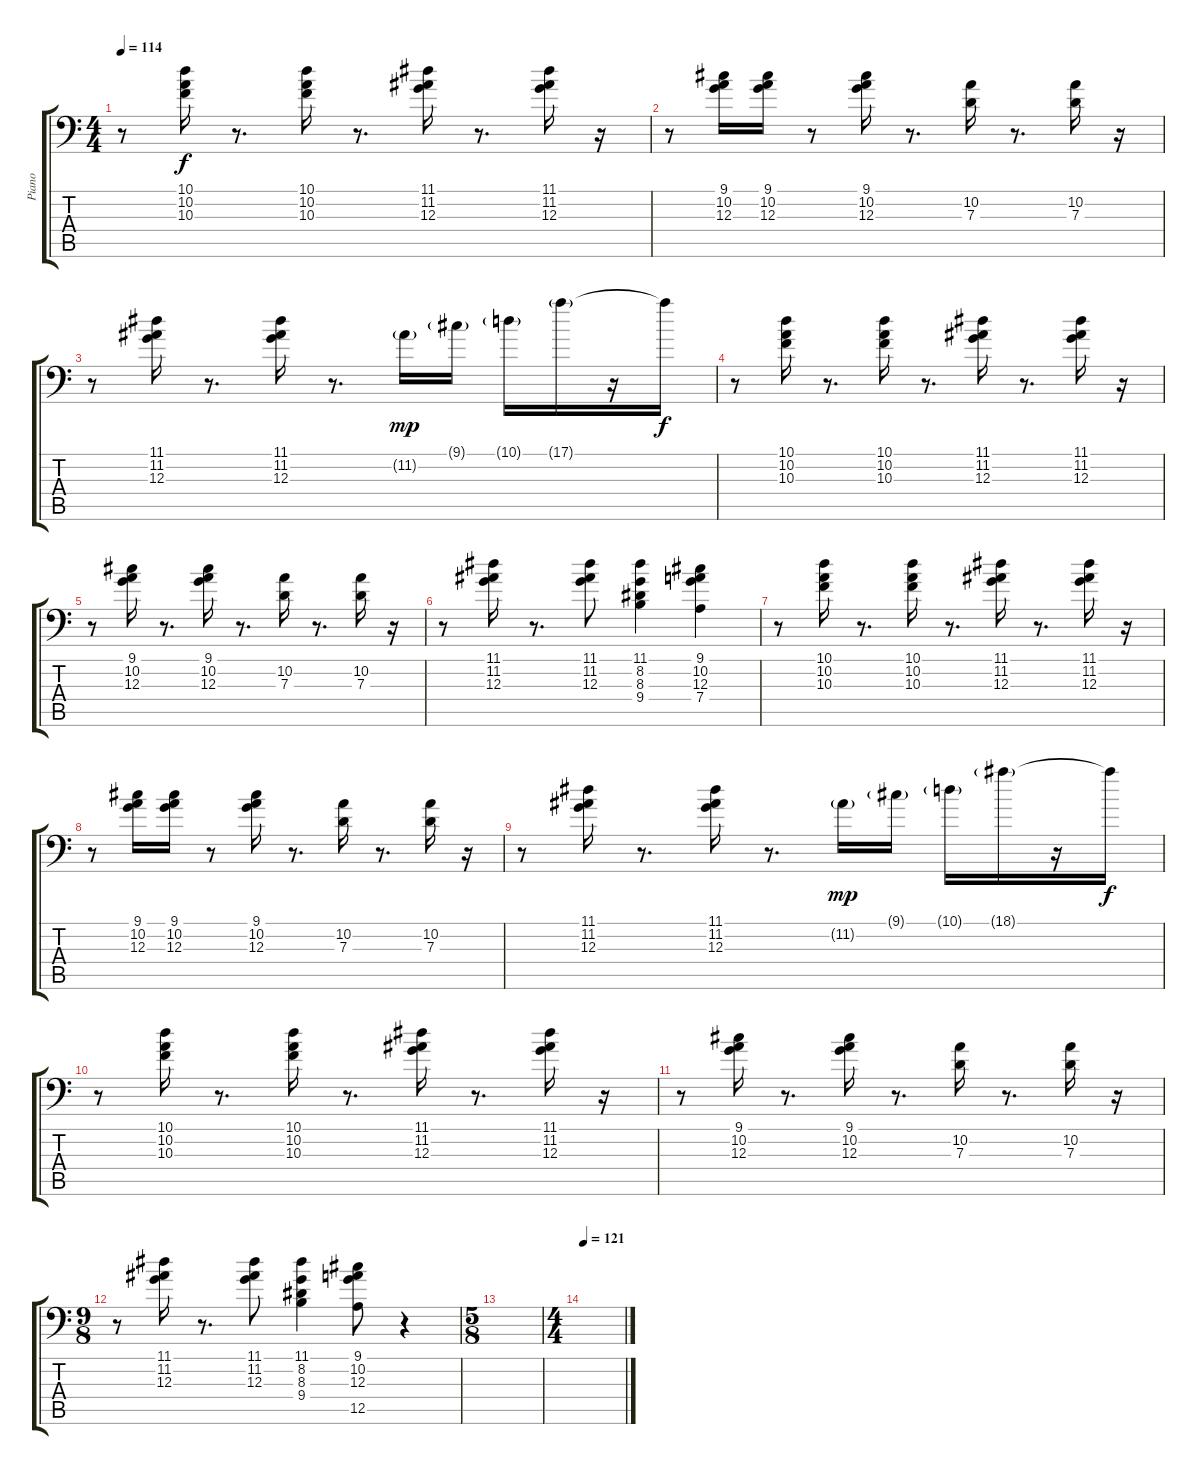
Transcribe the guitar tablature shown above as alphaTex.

\track ("Piano" "Piano") {instrument acousticgrandpiano}
\staff {score tabs}
\tuning (E4 B3 G3 D3 A2 E2 Eb-1) {hide}
\ts (4 4)
\tempo 114
\clef f4
\ks c
r.8{dy mp volume 9} (10.1 10.2 10.3).16{dy f} r.8{d} (10.1 10.2 10.3).16 r.8{d} (11.1 11.2 12.3).16 r.8{d} (11.1 11.2 12.3).16 r.16 |
r.8 (9.1 10.2 12.3).16 (9.1 10.2 12.3).16 r.8 (9.1 10.2 12.3).16 r.8{d} (10.2 7.3).16 r.8{d} (10.2 7.3).16 r.16 |
r.8 (11.1 11.2 12.3).16 r.8{d} (11.1 11.2 12.3).16 r.8{d} 11.2{g}.16{dy mp} 9.1{g}.16 10.1{g}.16 17.1{g}.16 r.16 17.1{t}.16{dy f} |
r.8 (10.1 10.2 10.3).16 r.8{d} (10.1 10.2 10.3).16 r.8{d} (11.1 11.2 12.3).16 r.8{d} (11.1 11.2 12.3).16 r.16 |
r.8 (9.1 10.2 12.3).16 r.8{d} (9.1 10.2 12.3).16 r.8{d} (10.2 7.3).16 r.8{d} (10.2 7.3).16 r.16 |
r.8 (11.1 11.2 12.3).16 r.8{d} (11.1 11.2 12.3).8 (11.1 8.2 8.3 9.4).4 (9.1 10.2 12.3 7.4).4 |
r.8 (10.1 10.2 10.3).16 r.8{d} (10.1 10.2 10.3).16 r.8{d} (11.1 11.2 12.3).16 r.8{d} (11.1 11.2 12.3).16 r.16 |
r.8 (9.1 10.2 12.3).16 (9.1 10.2 12.3).16 r.8 (9.1 10.2 12.3).16 r.8{d} (10.2 7.3).16 r.8{d} (10.2 7.3).16 r.16 |
r.8 (11.1 11.2 12.3).16 r.8{d} (11.1 11.2 12.3).16 r.8{d} 11.2{g}.16{dy mp} 9.1{g}.16 10.1{g}.16 18.1{g}.16 r.16 18.1{t}.16{dy f} |
r.8 (10.1 10.2 10.3).16 r.8{d} (10.1 10.2 10.3).16 r.8{d} (11.1 11.2 12.3).16 r.8{d} (11.1 11.2 12.3).16 r.16 |
r.8 (9.1 10.2 12.3).16 r.8{d} (9.1 10.2 12.3).16 r.8{d} (10.2 7.3).16 r.8{d} (10.2 7.3).16 r.16 |
\ts (9 8)
r.8 (11.1 11.2 12.3).16 r.8{d} (11.1 11.2 12.3).8 (11.1 8.2 8.3 9.4).4 (9.1 10.2 12.3 12.5).8 r.4 |
\ts (5 8)
|
\ts (4 4)
\tempo 121
